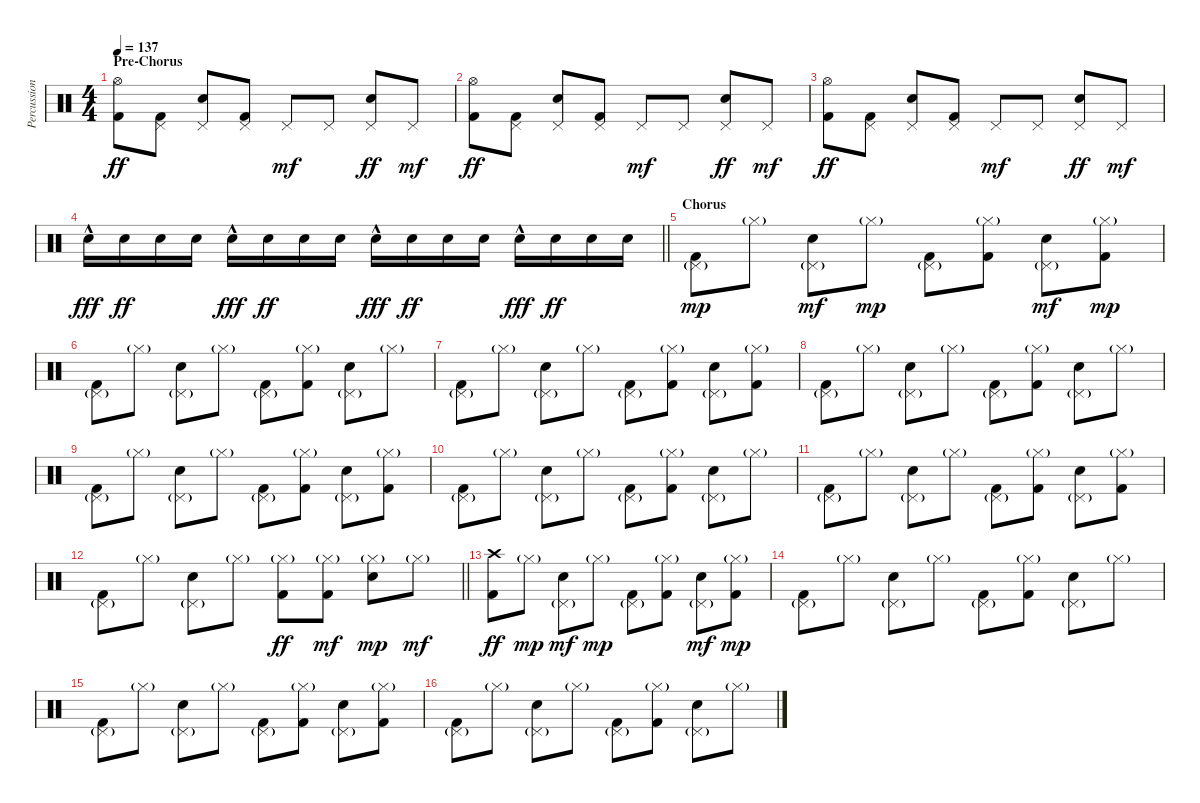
\track ("Percussion" "Percussion") {instrument percussion}
\staff {score}
\articulation defaults
\ts (4 4)
\section ("" "Pre-Chorus")
\tempo 137
\clef neutral
\ks c
("Hi-Hat (open)" "Kick (hit) 2").8{dy ff} ("Pedal Hi-Hat (hit)" "Kick (hit) 2").8 ("Pedal Hi-Hat (hit)" "Electric Snare (hit)").8 ("Pedal Hi-Hat (hit)" "Kick (hit) 2").8 "Pedal Hi-Hat (hit)".8{dy mf} "Pedal Hi-Hat (hit)".8 ("Pedal Hi-Hat (hit)" "Electric Snare (hit)").8{dy ff} "Pedal Hi-Hat (hit)".8{dy mf} |
("Hi-Hat (open)" "Kick (hit) 2").8{dy ff} ("Pedal Hi-Hat (hit)" "Kick (hit) 2").8 ("Pedal Hi-Hat (hit)" "Electric Snare (hit)").8 ("Pedal Hi-Hat (hit)" "Kick (hit) 2").8 "Pedal Hi-Hat (hit)".8{dy mf} "Pedal Hi-Hat (hit)".8 ("Pedal Hi-Hat (hit)" "Electric Snare (hit)").8{dy ff} "Pedal Hi-Hat (hit)".8{dy mf} |
("Hi-Hat (open)" "Kick (hit) 2").8{dy ff} ("Pedal Hi-Hat (hit)" "Kick (hit) 2").8 ("Pedal Hi-Hat (hit)" "Electric Snare (hit)").8 ("Pedal Hi-Hat (hit)" "Kick (hit) 2").8 "Pedal Hi-Hat (hit)".8{dy mf} "Pedal Hi-Hat (hit)".8 ("Pedal Hi-Hat (hit)" "Electric Snare (hit)").8{dy ff} "Pedal Hi-Hat (hit)".8{dy mf} |
\barLineRight lightlight "Electric Snare (hit)"{hac}.16{dy fff} "Electric Snare (hit)".16{dy ff} "Electric Snare (hit)".16 "Electric Snare (hit)".16 "Electric Snare (hit)"{hac}.16{dy fff} "Electric Snare (hit)".16{dy ff} "Electric Snare (hit)".16 "Electric Snare (hit)".16 "Electric Snare (hit)"{hac}.16{dy fff} "Electric Snare (hit)".16{dy ff} "Electric Snare (hit)".16 "Electric Snare (hit)".16 "Electric Snare (hit)"{hac}.16{dy fff} "Electric Snare (hit)".16{dy ff} "Electric Snare (hit)".16 "Electric Snare (hit)".16
|
\section ("" "Chorus")
("Pedal Hi-Hat (hit)"{g} "Kick (hit) 2").8{dy mp} "Hi-Hat (closed)"{g}.8 ("Pedal Hi-Hat (hit)"{g} "Electric Snare (hit)").8{dy mf} "Hi-Hat (closed)"{g}.8{dy mp} ("Pedal Hi-Hat (hit)"{g} "Kick (hit) 2").8 ("Hi-Hat (closed)"{g} "Kick (hit) 2").8 ("Pedal Hi-Hat (hit)"{g} "Electric Snare (hit)").8{dy mf} ("Hi-Hat (closed)"{g} "Kick (hit) 2").8{dy mp} |
("Pedal Hi-Hat (hit)"{g} "Kick (hit) 2").8 "Hi-Hat (closed)"{g}.8 ("Pedal Hi-Hat (hit)"{g} "Electric Snare (hit)").8 "Hi-Hat (closed)"{g}.8 ("Pedal Hi-Hat (hit)"{g} "Kick (hit) 2").8 ("Hi-Hat (closed)"{g} "Kick (hit) 2").8 ("Pedal Hi-Hat (hit)"{g} "Electric Snare (hit)").8 "Hi-Hat (closed)"{g}.8 |
("Pedal Hi-Hat (hit)"{g} "Kick (hit) 2").8 "Hi-Hat (closed)"{g}.8 ("Pedal Hi-Hat (hit)"{g} "Electric Snare (hit)").8 "Hi-Hat (closed)"{g}.8 ("Pedal Hi-Hat (hit)"{g} "Kick (hit) 2").8 ("Hi-Hat (closed)"{g} "Kick (hit) 2").8 ("Pedal Hi-Hat (hit)"{g} "Electric Snare (hit)").8 ("Hi-Hat (closed)"{g} "Kick (hit) 2").8 |
("Pedal Hi-Hat (hit)"{g} "Kick (hit) 2").8 "Hi-Hat (closed)"{g}.8 ("Pedal Hi-Hat (hit)"{g} "Electric Snare (hit)").8 "Hi-Hat (closed)"{g}.8 ("Pedal Hi-Hat (hit)"{g} "Kick (hit) 2").8 ("Hi-Hat (closed)"{g} "Kick (hit) 2").8 ("Pedal Hi-Hat (hit)"{g} "Electric Snare (hit)").8 "Hi-Hat (closed)"{g}.8 |
("Pedal Hi-Hat (hit)"{g} "Kick (hit) 2").8 "Hi-Hat (closed)"{g}.8 ("Pedal Hi-Hat (hit)"{g} "Electric Snare (hit)").8 "Hi-Hat (closed)"{g}.8 ("Pedal Hi-Hat (hit)"{g} "Kick (hit) 2").8 ("Hi-Hat (closed)"{g} "Kick (hit) 2").8 ("Pedal Hi-Hat (hit)"{g} "Electric Snare (hit)").8 ("Hi-Hat (closed)"{g} "Kick (hit) 2").8 |
("Pedal Hi-Hat (hit)"{g} "Kick (hit) 2").8 "Hi-Hat (closed)"{g}.8 ("Pedal Hi-Hat (hit)"{g} "Electric Snare (hit)").8 "Hi-Hat (closed)"{g}.8 ("Pedal Hi-Hat (hit)"{g} "Kick (hit) 2").8 ("Hi-Hat (closed)"{g} "Kick (hit) 2").8 ("Pedal Hi-Hat (hit)"{g} "Electric Snare (hit)").8 "Hi-Hat (closed)"{g}.8 |
("Pedal Hi-Hat (hit)"{g} "Kick (hit) 2").8 "Hi-Hat (closed)"{g}.8 ("Pedal Hi-Hat (hit)"{g} "Electric Snare (hit)").8 "Hi-Hat (closed)"{g}.8 ("Pedal Hi-Hat (hit)"{g} "Kick (hit) 2").8 ("Hi-Hat (closed)"{g} "Kick (hit) 2").8 ("Pedal Hi-Hat (hit)"{g} "Electric Snare (hit)").8 ("Hi-Hat (closed)"{g} "Kick (hit) 2").8 |
\barLineRight lightlight
("Pedal Hi-Hat (hit)"{g} "Kick (hit) 2").8 "Hi-Hat (closed)"{g}.8 ("Pedal Hi-Hat (hit)"{g} "Electric Snare (hit)").8 "Hi-Hat (closed)"{g}.8 ("Hi-Hat (closed)"{g} "Kick (hit) 2").8{dy ff} ("Hi-Hat (closed)"{g} "Kick (hit) 2").8{dy mf} ("Hi-Hat (closed)"{g} "Electric Snare (hit)").8{dy mp} "Hi-Hat (closed)"{g}.8{dy mf} |
("Crash high (hit)" "Kick (hit) 2").8{dy ff} "Hi-Hat (closed)"{g}.8{dy mp} ("Pedal Hi-Hat (hit)"{g} "Electric Snare (hit)").8{dy mf} "Hi-Hat (closed)"{g}.8{dy mp} ("Pedal Hi-Hat (hit)"{g} "Kick (hit) 2").8 ("Hi-Hat (closed)"{g} "Kick (hit) 2").8 ("Pedal Hi-Hat (hit)"{g} "Electric Snare (hit)").8{dy mf} ("Hi-Hat (closed)"{g} "Kick (hit) 2").8{dy mp} |
("Pedal Hi-Hat (hit)"{g} "Kick (hit) 2").8 "Hi-Hat (closed)"{g}.8 ("Pedal Hi-Hat (hit)"{g} "Electric Snare (hit)").8 "Hi-Hat (closed)"{g}.8 ("Pedal Hi-Hat (hit)"{g} "Kick (hit) 2").8 ("Hi-Hat (closed)"{g} "Kick (hit) 2").8 ("Pedal Hi-Hat (hit)"{g} "Electric Snare (hit)").8 "Hi-Hat (closed)"{g}.8 |
("Pedal Hi-Hat (hit)"{g} "Kick (hit) 2").8 "Hi-Hat (closed)"{g}.8 ("Pedal Hi-Hat (hit)"{g} "Electric Snare (hit)").8 "Hi-Hat (closed)"{g}.8 ("Pedal Hi-Hat (hit)"{g} "Kick (hit) 2").8 ("Hi-Hat (closed)"{g} "Kick (hit) 2").8 ("Pedal Hi-Hat (hit)"{g} "Electric Snare (hit)").8 ("Hi-Hat (closed)"{g} "Kick (hit) 2").8 |
("Pedal Hi-Hat (hit)"{g} "Kick (hit) 2").8 "Hi-Hat (closed)"{g}.8 ("Pedal Hi-Hat (hit)"{g} "Electric Snare (hit)").8 "Hi-Hat (closed)"{g}.8 ("Pedal Hi-Hat (hit)"{g} "Kick (hit) 2").8 ("Hi-Hat (closed)"{g} "Kick (hit) 2").8 ("Pedal Hi-Hat (hit)"{g} "Electric Snare (hit)").8 "Hi-Hat (closed)"{g}.8
